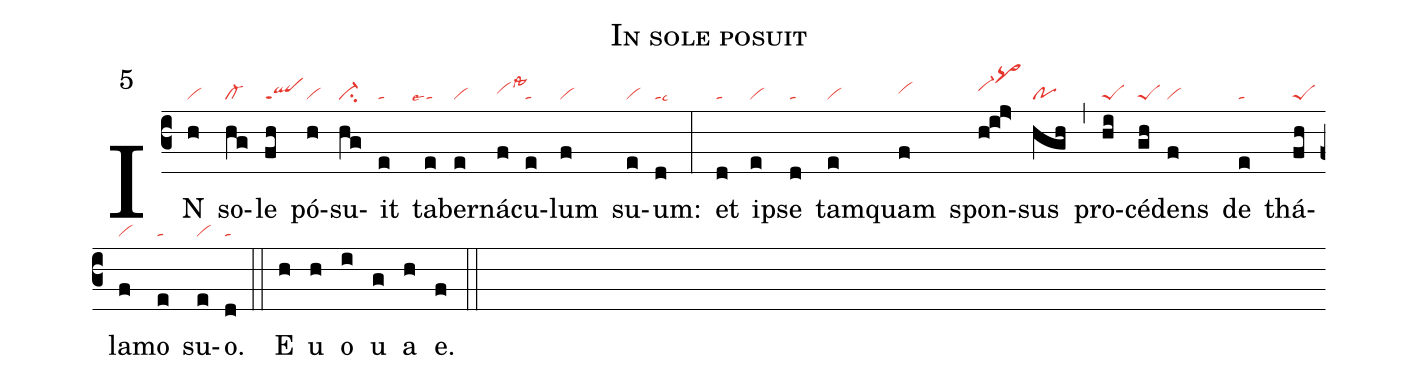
name: In sole posuit;
mode: 5;
nabc-lines: 1;
%%
(c3)
IN(h|vi) so(hg|cl-)le(fh|qlppt1) pó(h|vi)su(hg|ci-)it(e|ta) ta(e|```talse4)ber(e|vi)ná(f|vihhlssta3)cu(e|ta)lum(f|vi) su(e|vi)um:(d|talsc6) (:)
et(d|ta) i(e|vi)pse(d|ta) tam(e|vi)quam(f|vihh) spon(h!ij>|vi-hipq>hl)sus(hgh|po) (,)
pro(hi|peS)cé(gh|peS)dens(f|vi) de(e|ta) thá(fh|peS)la(f|vi)mo(e|ta) su(e|vi)o.(d|ta) (::)
E(h) u(h) o(i) u(g) a(h) e.(f) (::)
